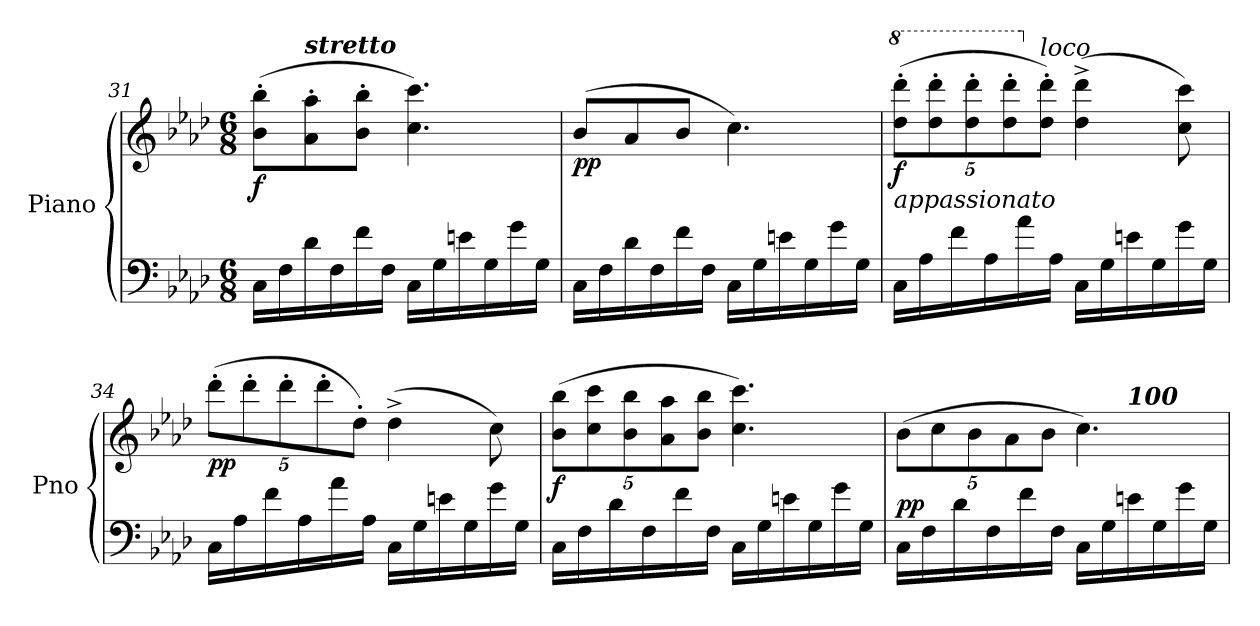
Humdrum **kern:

**kern	**kern	**dynam
*part1	*part1	*part1
*staff2	*staff1	*staff1/2
*I"Piano	*	*
*I'Pno	*	*
*clefF4	*clefG2	*
*k[b-e-a-d-]	*k[b-e-a-d-]	*
*M6/8	*M6/8	*
=31	=31	=31
!	!	!LO:DY:b
16C\LL	(>8b-\' 8bb-\'L	f
16F\	.	.
!	!LO:TX:a:Bi:t=stretto	!
16d-\	8a-\' 8aa-\'	.
16F\	.	.
16f\	8b-\' 8bb-\'J	.
16F\JJ	.	.
16C\LL	4.cc\ 4.ccc\)	.
16G\	.	.
16en\	.	.
16G\	.	.
16g\	.	.
16G\JJ	.	.
=32	=32	=32
!	!	!LO:DY:b
16C\LL	(>8b-/L	pp
16F\	.	.
16d-\	8a-/	.
16F\	.	.
16f\	8b-/J	.
16F\JJ	.	.
16C\LL	4.cc\)	.
16G\	.	.
16en\	.	.
16G\	.	.
16g\	.	.
16G\JJ	.	.
!!LO:PB:g=z
=33	=33	=33
*	*8va	*
*	*Xbrackettup	*
!	!LO:TX:b:i:t=appassionato	!
!	!	!LO:DY:b
16C\LL	(>40%3ddd-\' 40%3dddd-\'L	f
16A-\	.	.
.	40%3ddd-\' 40%3dddd-\'	.
16f\	.	.
.	40%3ddd-\' 40%3dddd-\'	.
16A-\	.	.
.	40%3ddd-\' 40%3dddd-\'	.
16a-\	.	.
*	*X8va	*
!	!LO:TX:a:i:t=loco	!
.	40%3dd-\' 40%3ddd-\'J)	.
16A-\JJ	.	.
16C\LL	(>4dd-\^ 4ddd-\^	.
16G\	.	.
16en\	.	.
16G\	.	.
16g\	8cc\ 8ccc\)	.
16G\JJ	.	.
=34	=34	=34
!	!	!LO:DY:b
16C\LL	(>40%3ddd-'\L	pp
16A-\	.	.
.	40%3ddd-'\	.
16f\	.	.
.	40%3ddd-'\	.
16A-\	.	.
.	40%3ddd-'\	.
16a-\	.	.
.	40%3dd-'\J)	.
16A-\JJ	.	.
16C\LL	(>4dd-^\	.
16G\	.	.
16en\	.	.
16G\	.	.
16g\	8cc\)	.
16G\JJ	.	.
=35	=35	=35
!	!	!LO:DY:b
16C\LL	(>40%3b-\ 40%3bb-\L	f
16F\	.	.
.	40%3cc\ 40%3ccc\	.
16d-\	.	.
.	40%3b-\ 40%3bb-\	.
16F\	.	.
.	40%3a-\ 40%3aa-\	.
16f\	.	.
.	40%3b-\ 40%3bb-\J	.
16F\JJ	.	.
16C\LL	4.cc\ 4.ccc\)	.
16G\	.	.
16en\	.	.
16G\	.	.
16g\	.	.
16G\JJ	.	.
!!LO:LB:g=z
=36	=36	=36
!	!LO:TX:a:Bi:t=poco rallent.	!
!	!	!LO:DY:a=2
*	*^	*
16C\LL	(>40%3b-\L	2ryy	pp
16F\	.	.	.
.	40%3cc\	.	.
16d-\	.	.	.
.	40%3b-\	.	.
16F\	.	.	.
.	40%3a-\	.	.
16f\	.	.	.
.	40%3b-\J	.	.
16F\JJ	.	.	.
16C\LL	4.cc\)	.	.
16G\	.	.	.
!	!	!LO:TX:a:Bi:t=100	!
16en\	.	4ryy	.
16G\	.	.	.
16g\	.	.	.
16G\JJ	.	.	.
*	*v	*v	*
=	=	=
*-	*-	*-
